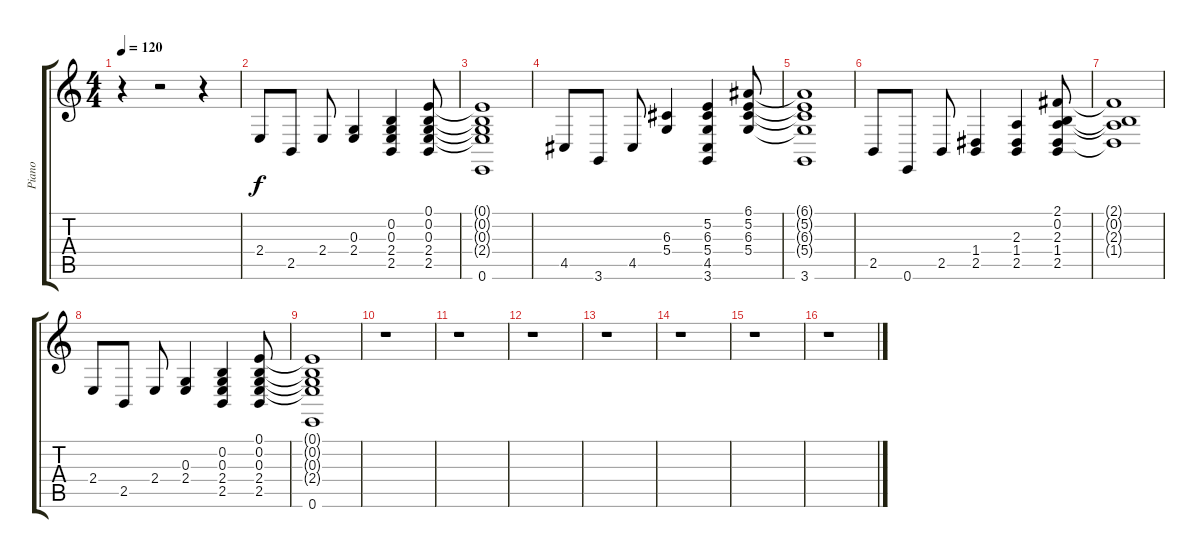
\track ("Piano" "Piano") {instrument electricpiano1}
\staff {score tabs}
\tuning (E4 B3 G3 D3 A2 E2) {hide}
\ts (4 4)
\tempo 120
\clef g2
\ks c
r.4{dy f instrument electricpiano1} r.2 r.4 |
2.4.8 2.5.8 2.4.8 (0.3 2.4).4 (0.2 0.3 2.4 2.5).4 (0.1 0.2 0.3 2.4 2.5).8 |
(0.1{t} 0.2{t} 0.3{t} 2.4{t} 0.6).1 |
4.5.8 3.6.8 4.5.8 (6.3 5.4).4 (5.2 6.3 5.4 4.5 3.6).4 (6.1 5.2 6.3 5.4).8 |
(6.1{t} 5.2{t} 6.3{t} 5.4{t} 3.6).1 |
2.5.8 0.6.8 2.5.8 (1.4 2.5).4 (2.3 1.4 2.5).4 (2.1 0.2 2.3 1.4 2.5).8 |
(2.1{t} 0.2{t} 2.3{t} 1.4{t}).1 |
2.4.8 2.5.8 2.4.8 (0.3 2.4).4 (0.2 0.3 2.4 2.5).4 (0.1 0.2 0.3 2.4 2.5).8 |
(0.1{t} 0.2{t} 0.3{t} 2.4{t} 0.6).1 |
r.1 |
r.1 |
r.1 |
r.1 |
r.1 |
r.1 |
r.1
